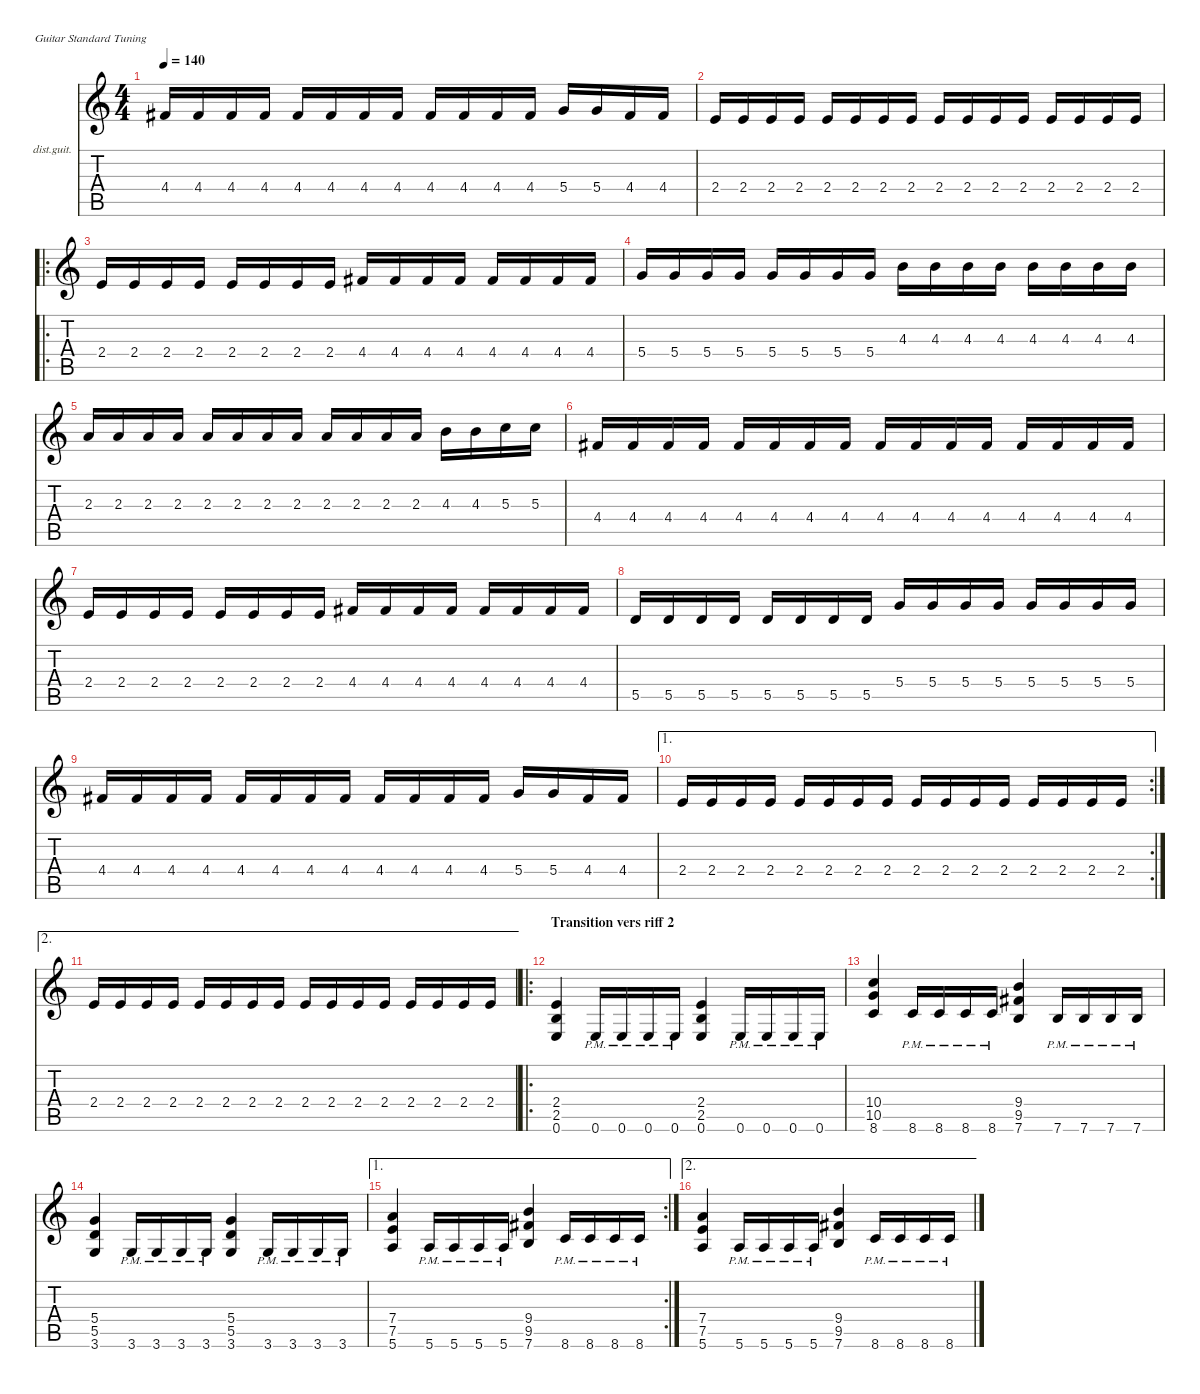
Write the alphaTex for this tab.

\defaultSystemsLayout 4
\hideDynamics
\bracketExtendMode nobrackets
\firstSystemTrackNameOrientation horizontal
\otherSystemsTrackNameOrientation horizontal
\track ("Lead Guitar" "dist.guit.") {instrument distortionguitar}
\staff {score tabs}
\tuning (E4 B3 G3 D3 A2 E2)
\ts (4 4)
\tempo 140
\clef g2
\ks c
4.4{acc #}.16{dy mf} 4.4{acc #}.16 4.4{acc #}.16 4.4{acc #}.16 4.4{acc #}.16 4.4{acc #}.16 4.4{acc #}.16 4.4{acc #}.16 4.4{acc #}.16 4.4{acc #}.16 4.4{acc #}.16 4.4{acc #}.16 5.4.16 5.4.16 4.4{acc #}.16 4.4{acc #}.16 |
2.4.16 2.4.16 2.4.16 2.4.16 2.4.16 2.4.16 2.4.16 2.4.16 2.4.16 2.4.16 2.4.16 2.4.16 2.4.16 2.4.16 2.4.16 2.4.16 |
\ro
2.4.16 2.4.16 2.4.16 2.4.16 2.4.16 2.4.16 2.4.16 2.4.16 4.4{acc #}.16 4.4{acc #}.16 4.4{acc #}.16 4.4{acc #}.16 4.4{acc #}.16 4.4{acc #}.16 4.4{acc #}.16 4.4{acc #}.16 |
5.4.16 5.4.16 5.4.16 5.4.16 5.4.16 5.4.16 5.4.16 5.4.16 4.3.16 4.3.16 4.3.16 4.3.16 4.3.16 4.3.16 4.3.16 4.3.16 |
2.3.16 2.3.16 2.3.16 2.3.16 2.3.16 2.3.16 2.3.16 2.3.16 2.3.16 2.3.16 2.3.16 2.3.16 4.3.16 4.3.16 5.3.16 5.3.16 |
4.4{acc #}.16 4.4{acc #}.16 4.4{acc #}.16 4.4{acc #}.16 4.4{acc #}.16 4.4{acc #}.16 4.4{acc #}.16 4.4{acc #}.16 4.4{acc #}.16 4.4{acc #}.16 4.4{acc #}.16 4.4{acc #}.16 4.4{acc #}.16 4.4{acc #}.16 4.4{acc #}.16 4.4{acc #}.16 |
2.4.16 2.4.16 2.4.16 2.4.16 2.4.16 2.4.16 2.4.16 2.4.16 4.4{acc #}.16 4.4{acc #}.16 4.4{acc #}.16 4.4{acc #}.16 4.4{acc #}.16 4.4{acc #}.16 4.4{acc #}.16 4.4{acc #}.16 |
5.5.16 5.5.16 5.5.16 5.5.16 5.5.16 5.5.16 5.5.16 5.5.16 5.4.16 5.4.16 5.4.16 5.4.16 5.4.16 5.4.16 5.4.16 5.4.16 |
4.4{acc #}.16 4.4{acc #}.16 4.4{acc #}.16 4.4{acc #}.16 4.4{acc #}.16 4.4{acc #}.16 4.4{acc #}.16 4.4{acc #}.16 4.4{acc #}.16 4.4{acc #}.16 4.4{acc #}.16 4.4{acc #}.16 5.4.16 5.4.16 4.4{acc #}.16 4.4{acc #}.16 |
\ae 1
\rc 2
2.4.16 2.4.16 2.4.16 2.4.16 2.4.16 2.4.16 2.4.16 2.4.16 2.4.16 2.4.16 2.4.16 2.4.16 2.4.16 2.4.16 2.4.16 2.4.16 |
\ae 2
2.4.16 2.4.16 2.4.16 2.4.16 2.4.16 2.4.16 2.4.16 2.4.16 2.4.16 2.4.16 2.4.16 2.4.16 2.4.16 2.4.16 2.4.16 2.4.16 |
\ro
\section ("" "Transition vers riff 2")
(0.6 2.5 2.4).4 0.6{pm}.16 0.6{pm}.16 0.6{pm}.16 0.6{pm}.16 (0.6 2.5 2.4).4 0.6{pm}.16 0.6{pm}.16 0.6{pm}.16 0.6{pm}.16 |
(8.6 10.5 10.4).4 8.6{pm}.16 8.6{pm}.16 8.6{pm}.16 8.6{pm}.16 (7.6 9.5{acc #} 9.4).4 7.6{pm}.16 7.6{pm}.16 7.6{pm}.16 7.6{pm}.16 |
(3.6 5.5 5.4).4 3.6{pm}.16 3.6{pm}.16 3.6{pm}.16 3.6{pm}.16 (3.6 5.5 5.4).4 3.6{pm}.16 3.6{pm}.16 3.6{pm}.16 3.6{pm}.16 |
\ae 1
\rc 2
(5.6 7.5 7.4).4 5.6{pm}.16 5.6{pm}.16 5.6{pm}.16 5.6{pm}.16 (7.6 9.5{acc #} 9.4).4 8.6{pm}.16 8.6{pm}.16 8.6{pm}.16 8.6{pm}.16 |
\ae 2
(5.6 7.5 7.4).4 5.6{pm}.16 5.6{pm}.16 5.6{pm}.16 5.6{pm}.16 (7.6 9.5{acc #} 9.4).4 8.6{pm}.16 8.6{pm}.16 8.6{pm}.16 8.6{pm}.16
